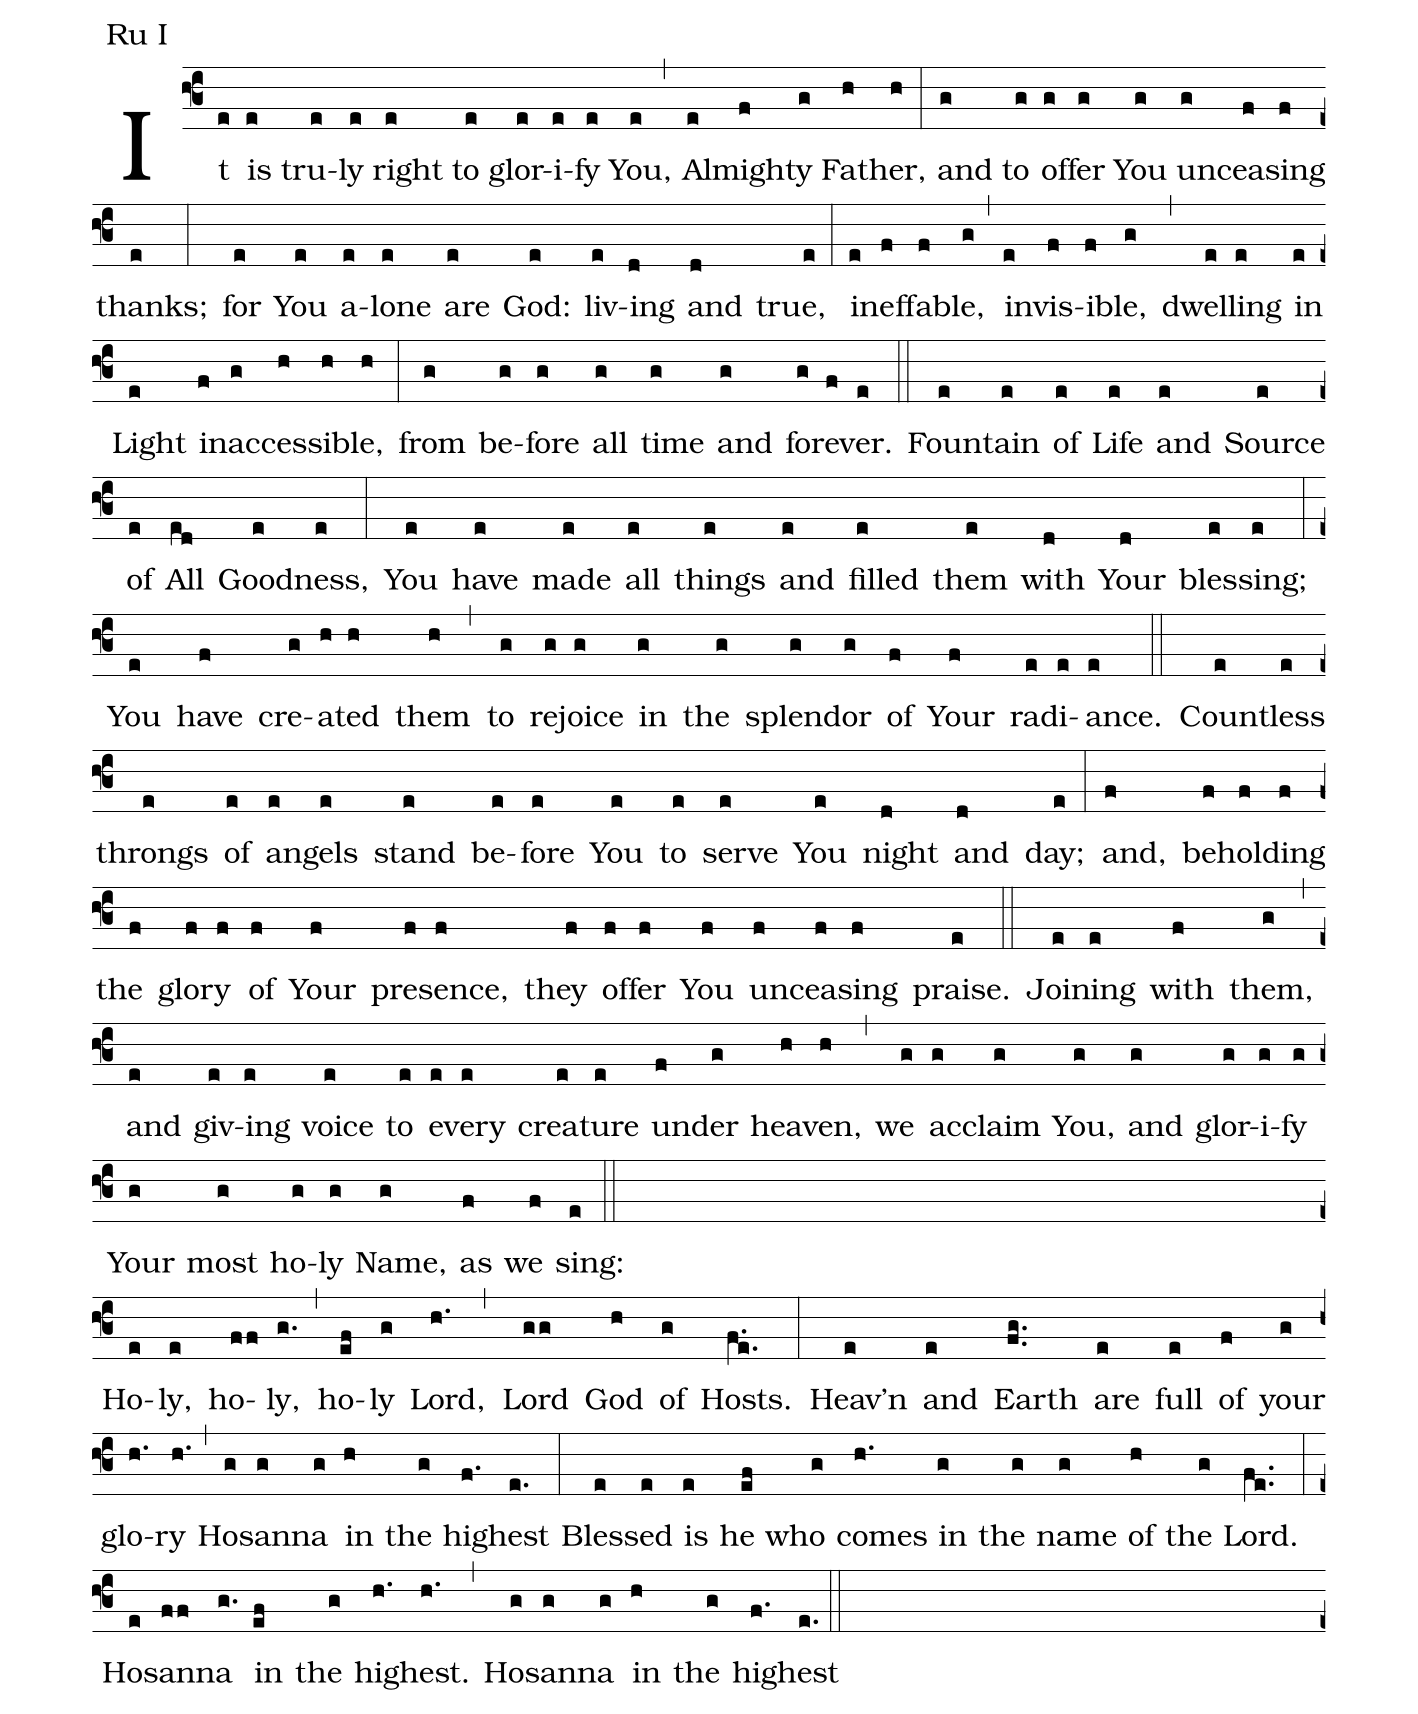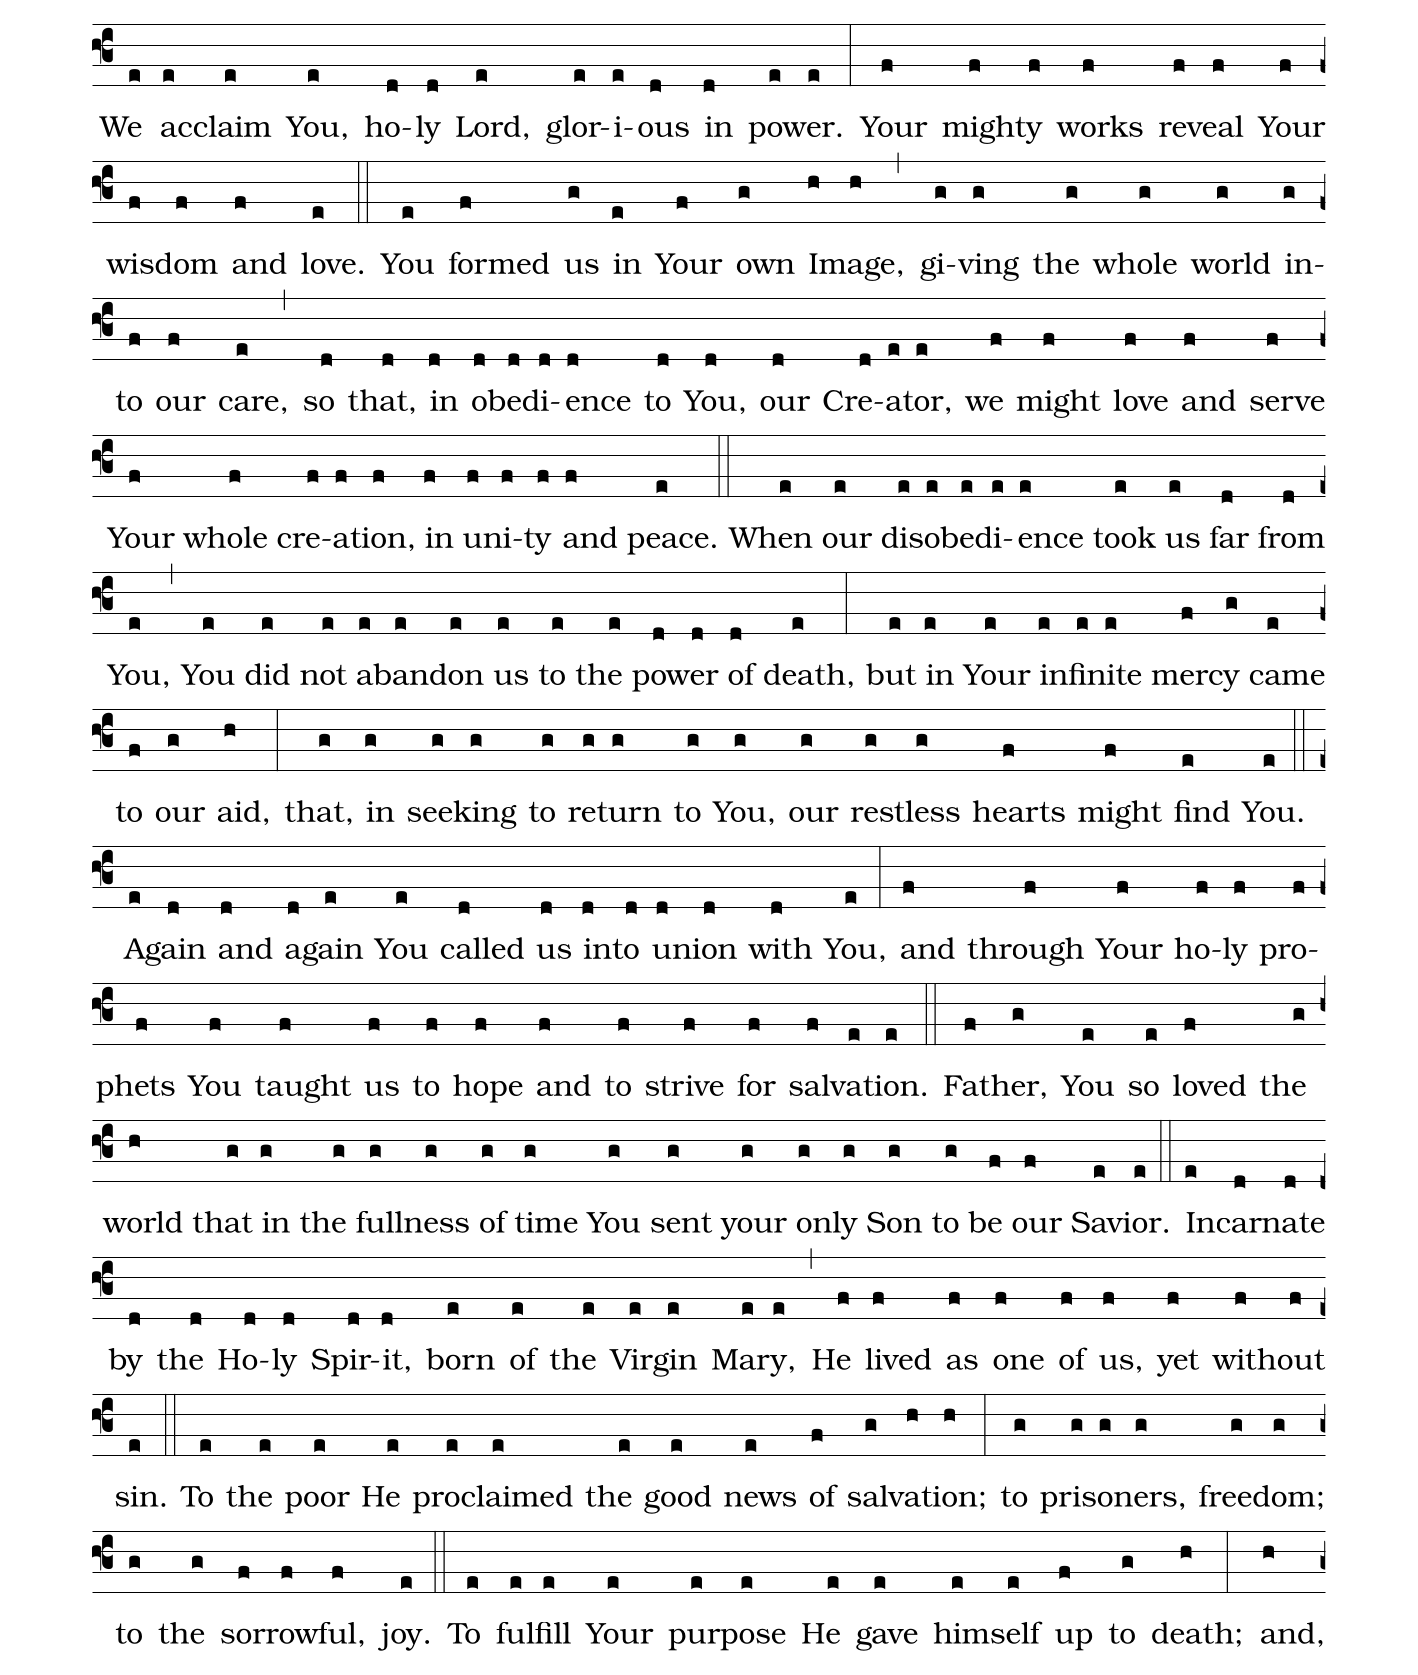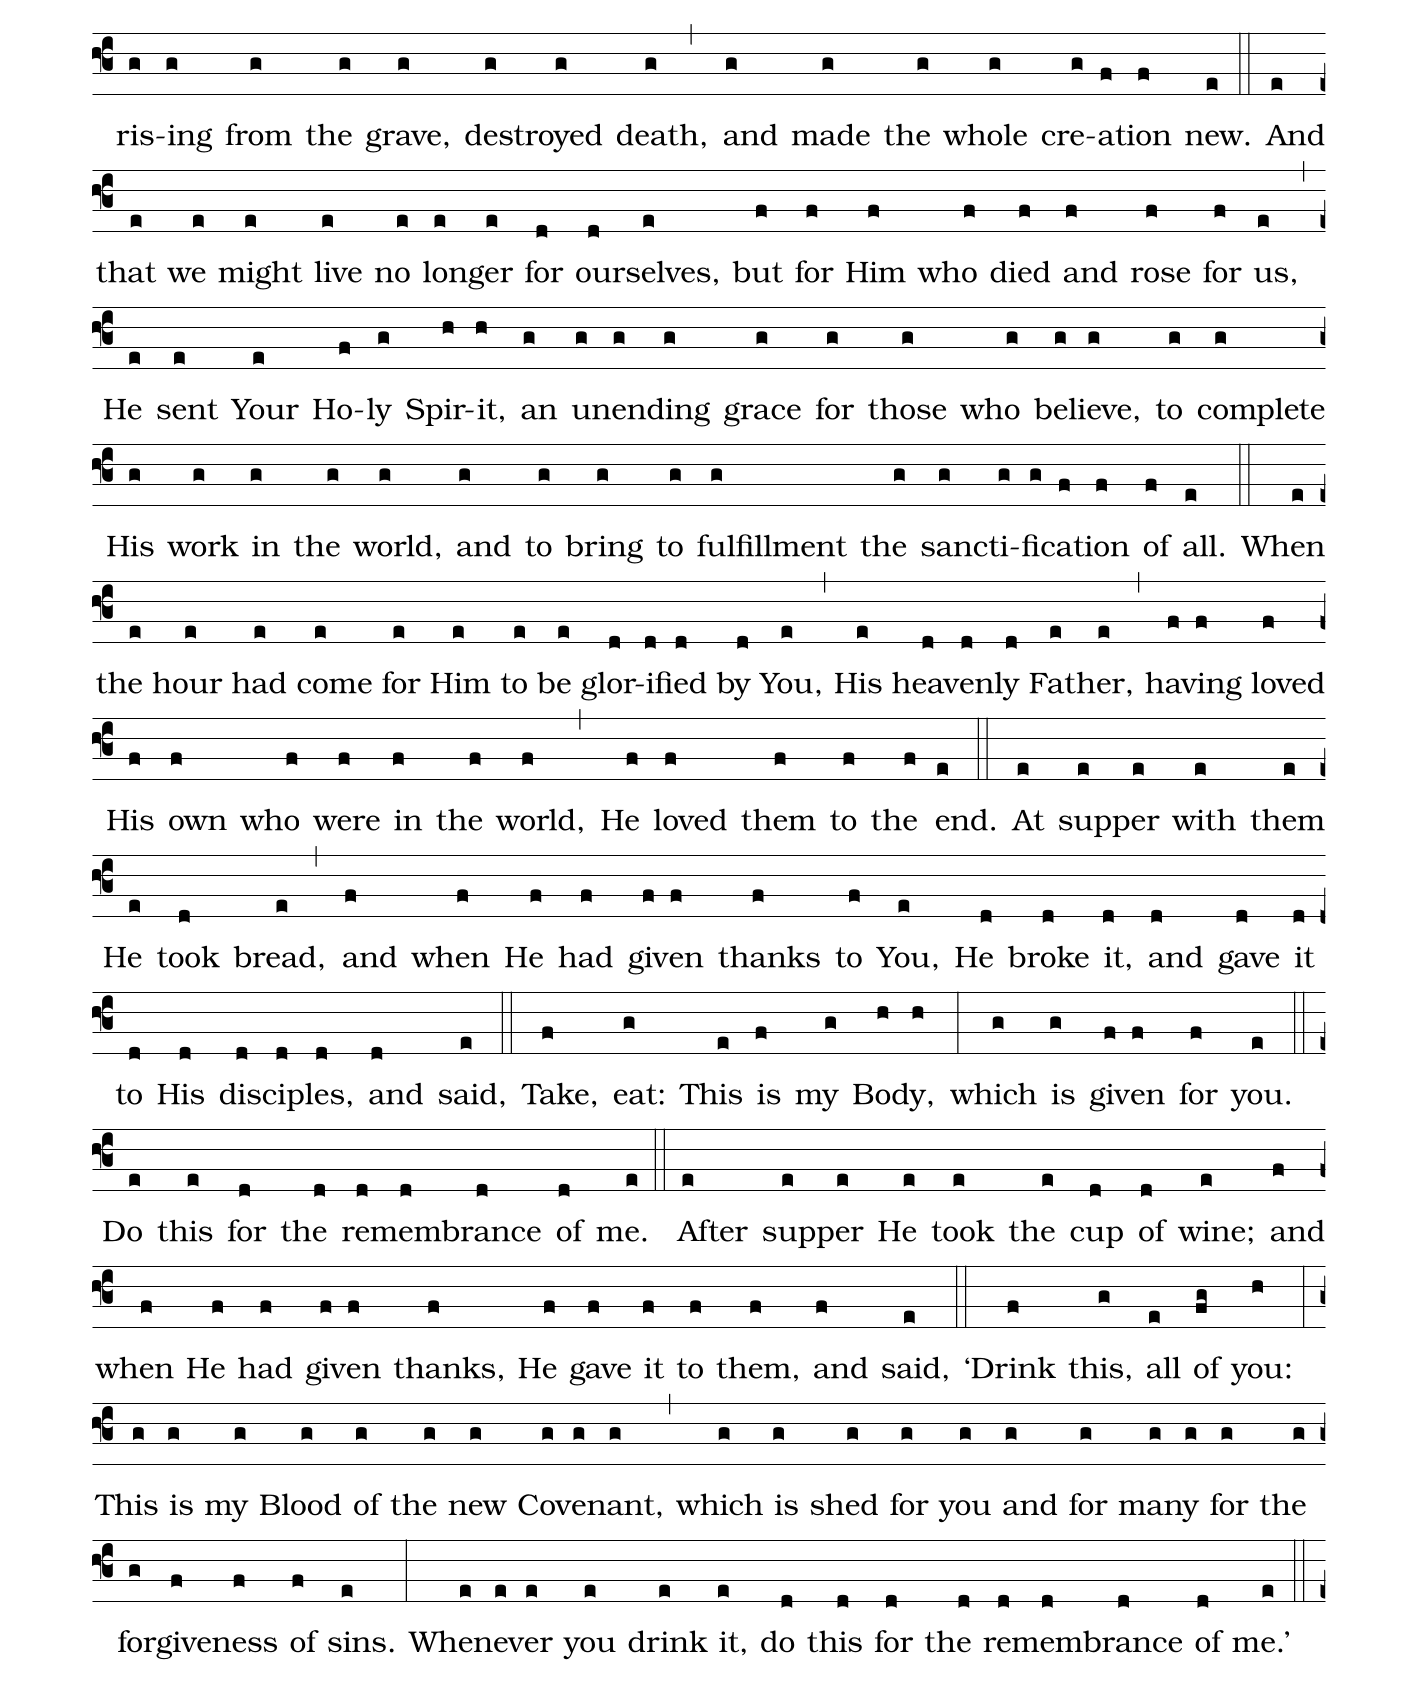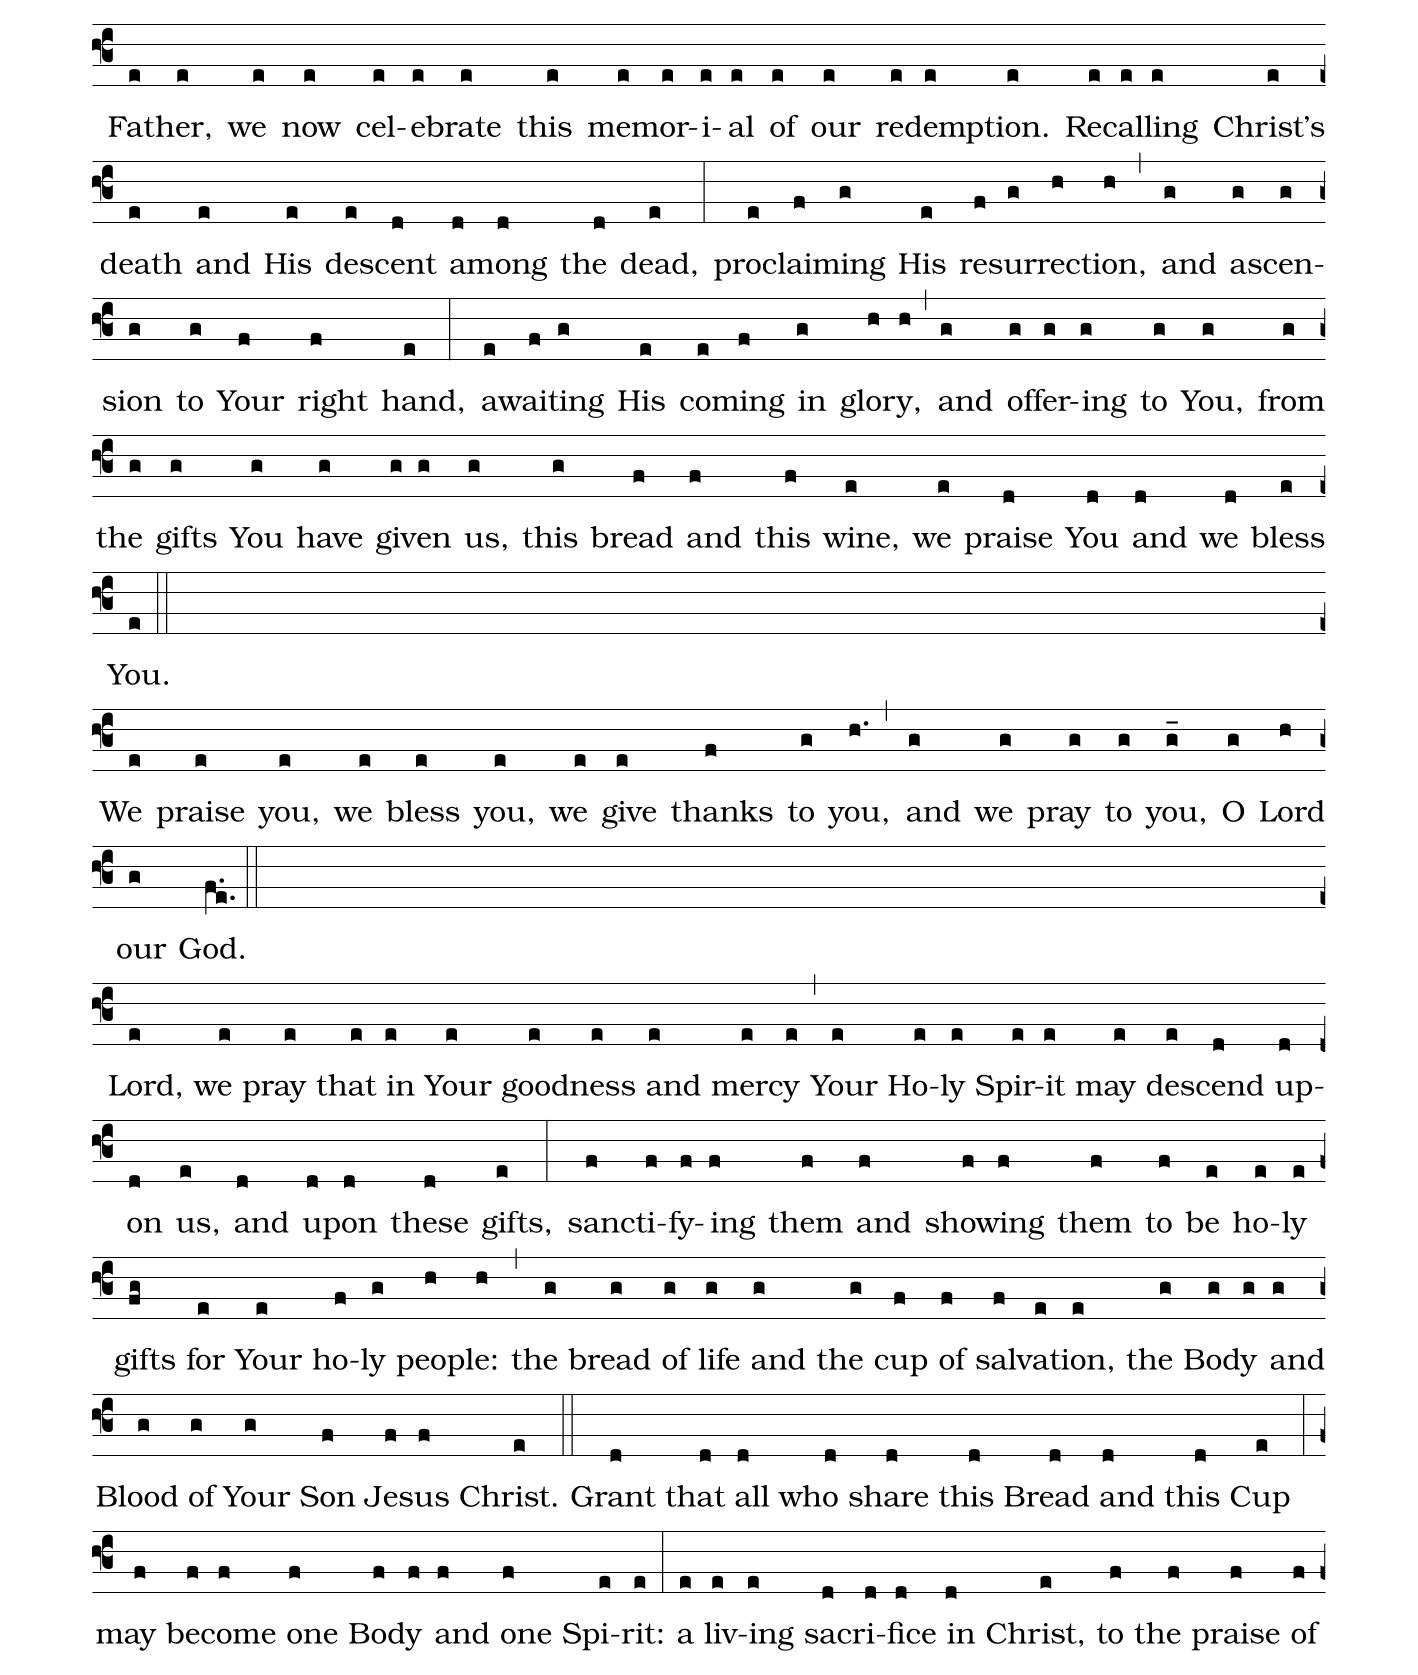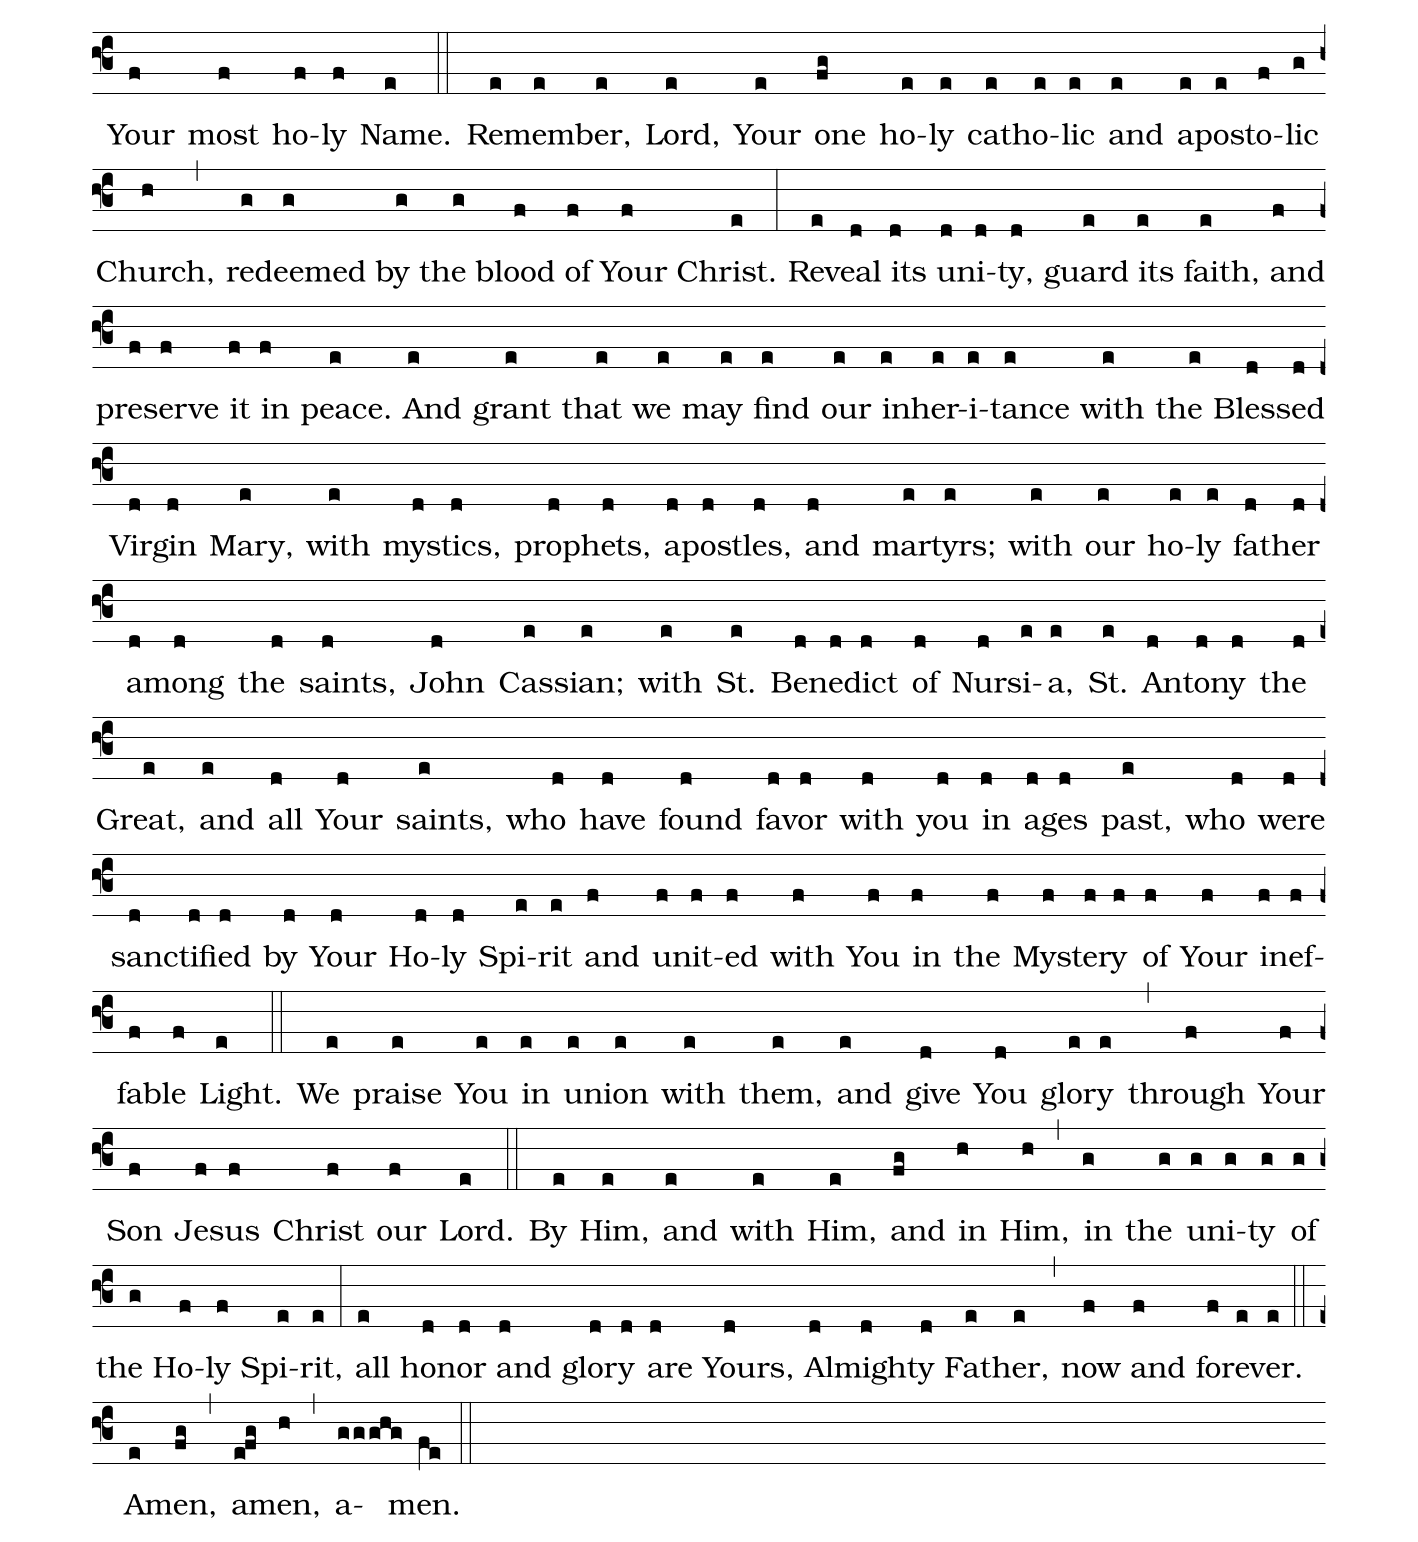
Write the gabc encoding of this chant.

annotation: Ru I;
%%
(f3)It(e) is(e) tru(e)ly(e) right(e) to(e) glor(e)i(e)fy(e) You,(e) (,) Al(e)might(f)y(g) Fa(h)ther,(h) (:)

and(g) to(g) of(g)fer(g) You(g) un(g)ceas(f)ing(f) thanks;(e) (:)

for(e) You(e) a(e)lone(e) are(e) God:(e) liv(e)ing(d) and(d) true,(e) (:)

in(e)eff(f)a(f)ble,(g) (,) in(e)vis(f)i(f)ble,(g) (,) dwel(e)ling(e) in(e) Light(e) in(f)ac(g)ces(h)si(h)ble,(h) (:)

from(g) be(g)fore(g) all(g) time(g) and(g) for(g)ev(f)er.(e) (::)

Foun(e)tain(e) of(e) Life(e) and(e) Source(e) of(e) All(ed) Good(e)ness,(e) (:)

You(e) have(e) made(e) all(e) things(e) and(e) filled(e) them(e) with(d) Your(d) bless(e)ing;(e) (:)

You(e) have(f) cre(g)at(h)ed(h) them(h) (,) to(g) re(g)joice(g) in(g) the(g) splen(g)dor(g) of(f) Your(f) rad(e)i(e)ance.(e) (::)

Count(e)less(e) throngs(e) of(e) an(e)gels(e) stand(e) be(e)fore(e) You(e)

to(e) serve(e) You(e) night(d) and(d) day;(e) (:)

and,(f) be(f)hold(f)ing(f) the(f) glo(f)ry(f) of(f) Your(f) pre(f)sence,(f)

they(f) of(f)fer(f) You(f) un(f)ceas(f)ing(f) praise.(e) (::)

Join(e)ing(e) with(f) them,(g) (,)

and(e) giv(e)ing(e) voice(e) to(e) ev(e)ery(e) crea(e)ture(e) un(f)der(g) hea(h)ven,(h) (,)

we(g) ac(g)claim(g) You,(g) and(g) glor(g)i(g)fy(g) Your(g) most(g) ho(g)ly(g) Name,(g) as(f) we(f) sing:(e) (::) (Z)


Ho(e)ly,(e) ho(ff)ly,(g.) (,) ho(ef)ly(g) Lord,(h.) (,) Lord(gg) God(h) of(g) Hosts.(f.e.) (:) Heav'n(e) and(e) Earth(f.g.) are(e) full(e) of(f) your(g) glo(h.)ry(h.) (,) Ho(g)san(g)na(g) in(h) the(g) high(f.)est(e.) (:) Bless(e)ed(e) is(e) he(ef) who(g) comes(h.) in(g) the(g) name(g) of(h) the(g) Lord.(fe..) (:) Ho(e)san(ff)na(g.) in(ef) the(g) high(h.)est.(h.) (,)  Ho(g)san(g)na(g) in(h) the(g) high(f.)est(e.) (::) (Z)


We(e) ac(e)claim(e) You,(e) ho(d)ly(d) Lord,(e) glor(e)i(e)ous(d) in(d) pow(e)er.(e) (:)

Your(f) might(f)y(f) works(f) re(f)veal(f) Your(f) wis(f)dom(f) and(f) love.(e) (::)

You(e) formed(f) us(g) in(e) Your(f) own(g) Im(h)age,(h) (,)

gi(g)ving(g) the(g) whole(g) world(g) in(g)to(f) our(f) care,(e) (,)

so(d) that,(d) in(d) o(d)be(d)di(d)ence(d) to(d) You,(d) our(d) Cre(d)a(e)tor,(e)

we(f) might(f) love(f) and(f) serve(f) Your(f) whole(f) cre(f)a(f)tion,(f) in(f) un(f)i(f)ty(f) and(f) peace.(e) (::)

When(e) our(e) dis(e)o(e)be(e)di(e)ence(e) took(e) us(e) far(d) from(d) You,(e) (,)

You(e) did(e) not(e) a(e)ban(e)don(e) us(e) to(e) the(e) pow(d)er(d) of(d) death,(e) (:)

but(e) in(e) Your(e) in(e)fin(e)ite(e) me(f)rcy(g) came(e) to(f) our(g) aid,(h) (:)

that,(g) in(g) seek(g)ing(g) to(g) re(g)turn(g) to(g) You,(g)

our(g) rest(g)less(g) hearts(f) might(f) find(e) You.(e) (::)

A(e)gain(d) and(d) a(d)gain(e) You(e) called(d) us(d) in(d)to(d) un(d)ion(d) with(d) You,(e) (:)

and(f) through(f) Your(f) ho(f)ly(f) pro(f)phets(f)

You(f) taught(f) us(f) to(f) hope(f) and(f) to(f) strive(f) for(f) sal(f)va(e)tion.(e) (::)

Fath(f)er,(g) You(e) so(e) loved(f) the(g) world(h)

that(g) in(g) the(g) full(g)ness(g) of(g) time(g) You(g) sent(g) your(g) on(g)ly(g) Son(g) to(g) be(f) our(f) Sav(e)ior.(e) (::)

In(e)car(d)nate(d) by(d) the(d) Ho(d)ly(d) Spir(d)it,(d) born(e) of(e) the(e) Vir(e)gin(e) Ma(e)ry,(e) (,)

He(f) lived(f) as(f) one(f) of(f) us,(f) yet(f) with(f)out(f) sin.(e) (::)

To(e) the(e) poor(e) He(e) pro(e)claimed(e) the(e) good(e) news(e) of(f) sal(g)va(h)tion;(h) (:)

to(g) pris(g)o(g)ners,(g) free(g)dom;(g) to(g) the(g) sor(f)row(f)ful,(f) joy.(e) (::)

To(e) ful(e)fill(e) Your(e) pur(e)pose(e) He(e) gave(e) him(e)self(e) up(f) to(g) death;(h) (:)

and,(h) ris(g)ing(g) from(g) the(g) grave,(g) de(g)stroyed(g) death,(g) (,)

and(g) made(g) the(g) whole(g) cre(g)a(f)tion(f) new.(e) (::)

And(e) that(e) we(e) might(e) live(e) no(e) long(e)er(e) for(d) our(d)selves,(e)

but(f) for(f) Him(f) who(f) died(f) and(f) rose(f) for(f) us,(e) (,)

He(e) sent(e) Your(e) Ho(f)ly(g) Spir(h)it,(h)

an(g) un(g)end(g)ing(g) grace(g) for(g) those(g) who(g) be(g)lieve,(g)

to(g) complete(g) His(g) work(g) in(g) the(g) world,(g)

and(g) to(g) bring(g) to(g) fulfillment(g) the(g) sanct(g)i(g)fi(g)ca(f)tion(f) of(f) all.(e) (::)

When(e) the(e) hour(e) had(e) come(e) for(e) Him(e) to(e) be(e) glor(d)i(d)fied(d) by(d) You,(e) (,)

His(e) heav(d)en(d)ly(d) Fa(e)ther,(e) (,)

hav(f)ing(f) loved(f) His(f) own(f) who(f) were(f) in(f) the(f) world,(f) (,)

He(f) loved(f) them(f) to(f) the(f) end.(e) (::)

At(e) sup(e)per(e) with(e) them(e) He(e) took(d) bread,(e) (,)

and(f) when(f) He(f) had(f) giv(f)en(f) thanks(f) to(f) You,(e)

He(d) broke(d) it,(d) and(d) gave(d) it(d) to(d) His(d) dis(d)ci(d)ples,(d) and(d) said,(e) (::)

Take,(f) eat:(g) This(e) is(f) my(g) Bo(h)dy,(h) (:) which(g) is(g) giv(f)en(f) for(f) you.(e) (::)

Do(e) this(e) for(d) the(d) re(d)mem(d)brance(d) of(d) me.(e) (::)

After(e) sup(e)per(e) He(e) took(e) the(e) cup(d) of(d) wine;(e)

and(f) when(f) He(f) had(f) giv(f)en(f) thanks,(f) He(f) gave(f) it(f) to(f) them,(f) and(f) said,(e) (::)

‘Drink(f) this,(g) all(e) of(fg) you:(h) (:)

This(g) is(g) my(g) Blood(g) of(g) the(g) new(g) Cov(g)en(g)ant,(g) (,)

which(g) is(g) shed(g) for(g) you(g) and(g) for(g) ma(g)ny(g) for(g) the(g) for(g)give(f)ness(f) of(f) sins.(e) (:)

When(e)ev(e)er(e) you(e) drink(e) it,(e) do(d) this(d) for(d) the(d) re(d)mem(d)brance(d) of(d) me.’(e) (::)

Fath(e)er,(e) we(e) now(e) cel(e)e(e)brate(e) this(e) mem(e)or(e)i(e)al(e) of(e) our(e) re(e)demp(e)tion.(e)

Re(e)call(e)ing(e) Christ’s(e) death(e) and(e) His(e) de(e)scent(d) a(d)mong(d) the(d) dead,(e) (:)

pro(e)claim(f)ing(g) His(e) res(f)ur(g)rec(h)tion,(h) (,) and(g) as(g)cen(g)sion(g) to(g) Your(f) right(f) hand,(e) (:)

a(e)wait(f)ing(g) His(e) com(e)ing(f) in(g) glo(h)ry,(h) (,)

and(g) of(g)fer(g)ing(g) to(g) You,(g) from(g) the(g) gifts(g) You(g) have(g) giv(g)en(g) us,(g)

this(g) bread(f) and(f) this(f) wine,(e)

we(e) praise(d) You(d) and(d) we(d) bless(e) You.(e) (::) (Z)

We(e) praise(e) you,(e) we(e) bless(e) you,(e) we(e) give(e) thanks(f) to(g) you,(h.) (,) and(g) we(g) pray(g) to(g) you,(g_) O(g) Lord(h) our(g) God.(f.e.) (::)
(Z)

Lord,(e) we(e) pray(e) that(e) in(e) Your(e) good(e)ness(e) and(e) mer(e)cy(e) (,)

Your(e) Ho(e)ly(e) Spir(e)it(e) may(e) de(e)scend(d) up(d)on(d) us,(e) and(d) up(d)on(d) these(d) gifts,(e) (:)

sanct(f)i(f)fy(f)ing(f) them(f) and(f) show(f)ing(f) them(f) to(f) be(e)

ho(e)ly(e) gifts(fg) for(e) Your(e) ho(f)ly(g) peo(h)ple:(h) (,)

the(g) bread(g) of(g) life(g) and(g) the(g) cup(f) of(f) sal(f)va(e)tion,(e)

the(g) Bo(g)dy(g) and(g) Blood(g) of(g) Your(g) Son(f) Je(f)sus(f) Christ.(e) (::)

Grant(d) that(d) all(d) who(d) share(d) this(d) Bread(d) and(d) this(d) Cup(e) (:)

may(f) be(f)come(f) one(f) Bo(f)dy(f) and(f) one(f) Spi(e)rit:(e) (:)

a(e) liv(e)ing(e) sac(d)ri(d)fice(d) in(d) Christ,(e) to(f) the(f) praise(f) of(f) Your(f) most(f) ho(f)ly(f) Name.(e) (::)

Re(e)mem(e)ber,(e) Lord,(e) Your(e) one(fg) ho(e)ly(e) cath(e)o(e)lic(e) and(e) ap(e)o(e)sto(f)lic(g) Church,(h) (,)

re(g)deemed(g) by(g) the(g) blood(f) of(f) Your(f) Christ.(e) (:)

Re(e)veal(d) its(d) un(d)i(d)ty,(d) guard(e) its(e) faith,(e) and(f) pre(f)serve(f) it(f) in(f) peace.(e)

And(e) grant(e) that(e) we(e) may(e) find(e) our(e) in(e)her(e)i(e)tance(e)

with(e) the(e) Bles(d)sed(d) Vir(d)gin(d) Mary,(e)

with(e) myst(d)ics,(d) pro(d)phets,(d) a(d)post(d)les,(d) and(d) mar(e)tyrs;(e)

with(e) our(e) ho(e)ly(e) fath(d)er(d) a(d)mong(d) the(d) saints,(d) John(d) Cas(e)sian;(e)

with(e) St.(e) Ben(d)e(d)dict(d) of(d) Nur(d)si(e)a,(e) St.(e) An(d)to(d)ny(d) the(d) Great,(e) and(e) all(d) Your(d) saints,(e)

who(d) have(d) found(d) fa(d)vor(d) with(d) you(d) in(d) ag(d)es(d) past,(e)

who(d) were(d) sanct(d)i(d)fied(d) by(d) Your(d) Ho(d)ly(d) Spi(e)rit(e)

and(f) u(f)nit(f)ed(f) with(f) You(f) in(f) the(f) My(f)ster(f)y(f) of(f) Your(f) in(f)ef(f)fa(f)ble(f) Light.(e) (::)

We(e) praise(e) You(e) in(e) u(e)nion(e) with(e) them,(e) and(e) give(d) You(d) glo(e)ry(e) (,)

through(f) Your(f) Son(f) Je(f)sus(f) Christ(f) our(f) Lord.(e) (::)

By(e) Him,(e) and(e) with(e) Him,(e) and(fg) in(h) Him,(h) (,)

in(g) the(g) u(g)ni(g)ty(g) of(g) the(g) Ho(f)ly(f) Spi(e)rit,(e) (:)

all(e) hon(d)or(d) and(d) glo(d)ry(d) are(d) Yours,(d) Al(d)might(d)y(d) Fath(e)er,(e) (,)

now(f) and(f) for(f)ev(e)er.(e) (::) (Z)

A(e)men,(fg) (,) a(efg)men,(h) (,) a(ggghg)men.(fe) (::)
